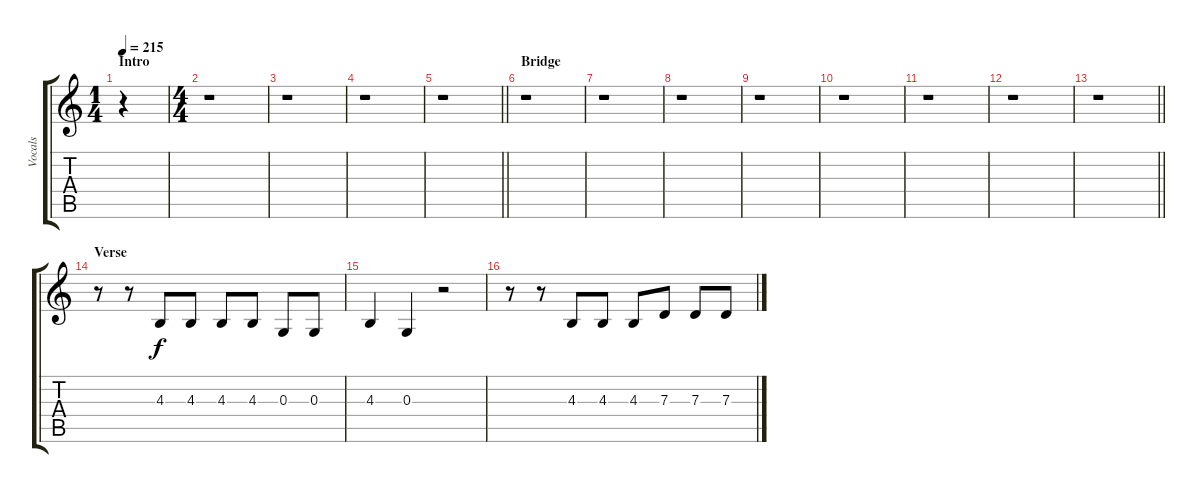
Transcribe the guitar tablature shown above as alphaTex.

\track ("Vocals" "Vocals") {instrument percussiveorgan}
\staff {score tabs}
\tuning (E4 B3 G3 D3 A2 E2) {hide}
\ts (1 4)
\section ("" "Intro")
\tempo 215
\clef g2
\ks c
r.4{dy f instrument percussiveorgan} |
\ts (4 4)
r.1 |
r.1 |
r.1 |
\barLineRight lightlight
r.1 |
\section ("" "Bridge")
r.1 |
r.1 |
r.1 |
r.1 |
r.1 |
r.1 |
r.1 |
\barLineRight lightlight
r.1 |
\section ("" "Verse")
r.8 r.8 4.3.8 4.3.8 4.3.8 4.3.8 0.3.8 0.3.8 |
4.3.4 0.3.4 r.2 |
r.8 r.8 4.3.8 4.3.8 4.3.8 7.3.8 7.3.8 7.3.8
